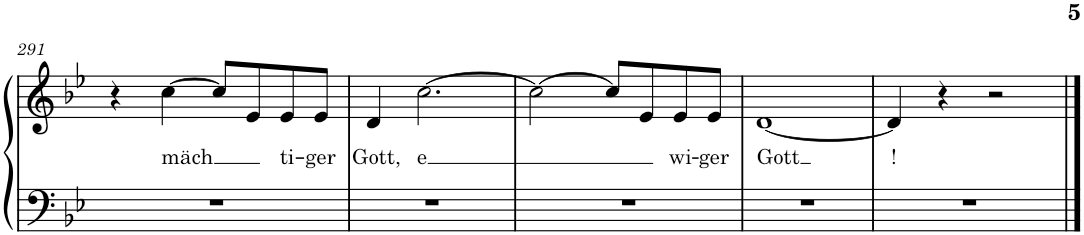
**kern	**kern	**text
*part1	*part1	*part1
*staff2	*staff1	*staff1
*I"Piano	*	*
*I'Pno.	*	*
!!LO:PB:g=z
*clefF4	*clefG2	*
*k[b-e-]	*k[b-e-]	*
*M4/4	*M4/4	*
*met(c)	*met(c)	*
=291	=291	=291
1r	4r	.
!	!	!LO:LY:b
.	[4cc\	mäch
.	8cc/L]	.
.	8e-/	.
!	!	!LO:LY:b
.	8e-/	ti-
!	!	!LO:LY:b
.	8e-/J	-ger
=292	=292	=292
!	!	!LO:LY:b
1r	4d/	Gott,
!	!	!LO:LY:b
.	[2.cc\	e
=293	=293	=293
1r	2cc\_	.
.	8cc/L]	.
.	8e-/	.
!	!	!LO:LY:b
.	8e-/	wi-
!	!	!LO:LY:b
.	8e-/J	-ger
=294	=294	=294
!	!	!LO:LY:b
1r	[1d	Gott
=295	=295	=295
!	!	!LO:LY:b
1r	4d/]	\!
.	4r	.
.	2r	.
==	==	==
*-	*-	*-
